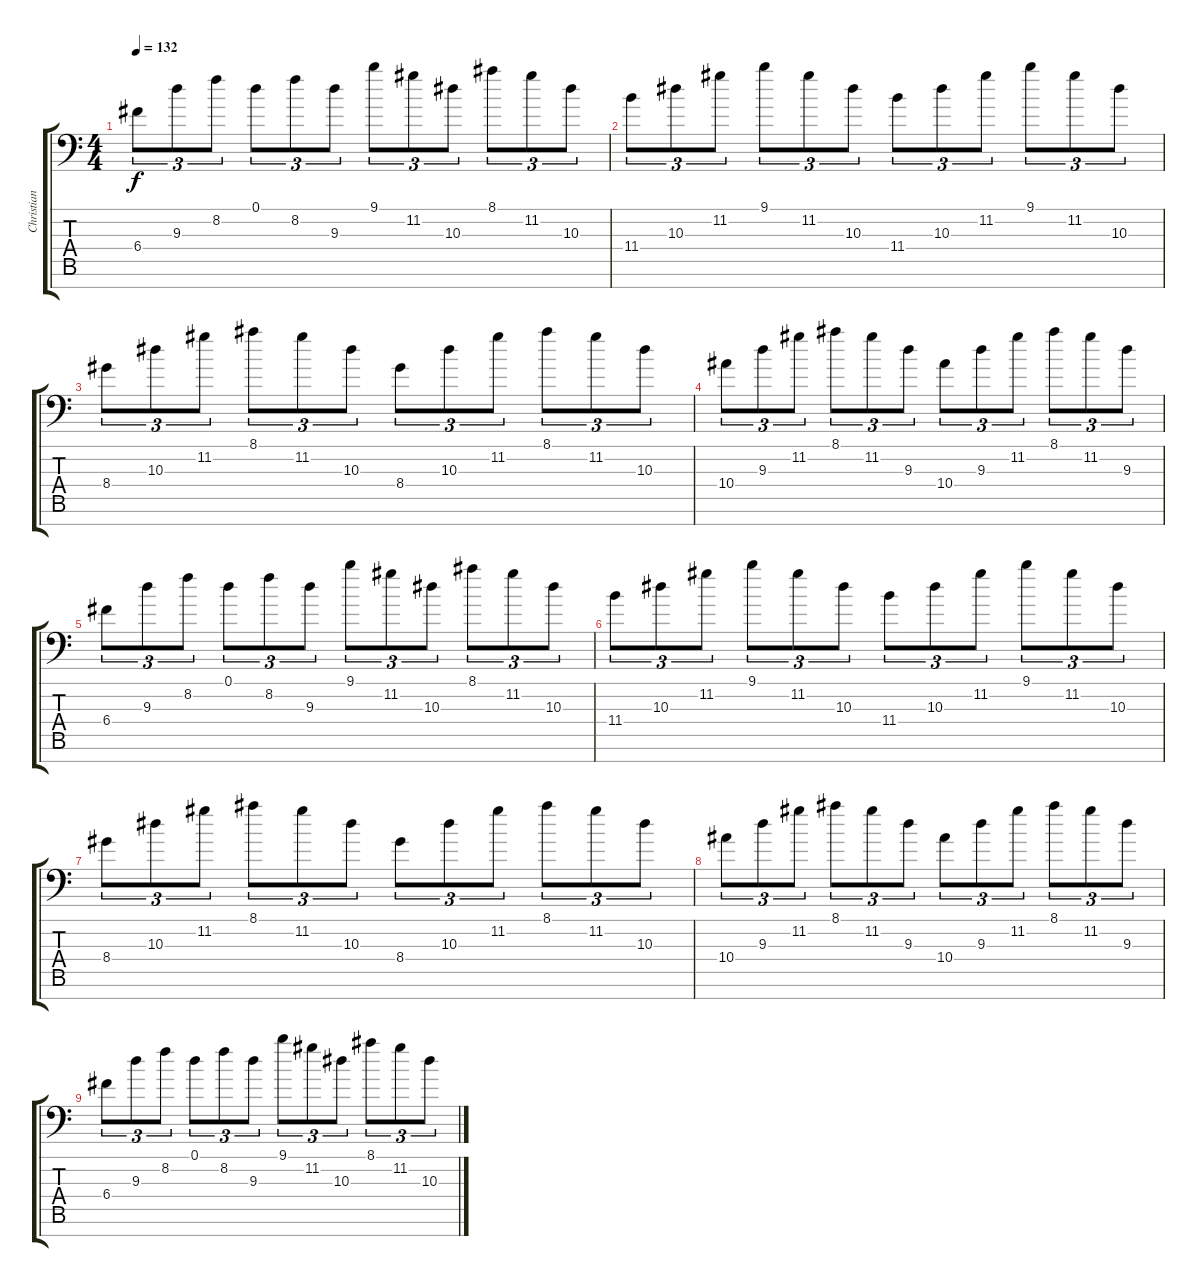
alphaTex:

\track ("Christian Muenzner Clean" "Christian ") {instrument acousticguitarnylon}
\staff {score tabs}
\tuning (D4 A3 F3 C3 G2 D2 C-1) {hide}
\ts (4 4)
\tempo 132
\clef f4
\ks c
6.4.8{tu (3 2) dy f} 9.3.8{tu (3 2)} 8.2.8{tu (3 2)} 0.1.8{tu (3 2)} 8.2.8{tu (3 2)} 9.3.8{tu (3 2)} 9.1.8{tu (3 2)} 11.2.8{tu (3 2)} 10.3.8{tu (3 2)} 8.1.8{tu (3 2)} 11.2.8{tu (3 2)} 10.3.8{tu (3 2)} |
11.4.8{tu (3 2)} 10.3.8{tu (3 2)} 11.2.8{tu (3 2)} 9.1.8{tu (3 2)} 11.2.8{tu (3 2)} 10.3.8{tu (3 2)} 11.4.8{tu (3 2)} 10.3.8{tu (3 2)} 11.2.8{tu (3 2)} 9.1.8{tu (3 2)} 11.2.8{tu (3 2)} 10.3.8{tu (3 2)} |
8.4.8{tu (3 2)} 10.3.8{tu (3 2)} 11.2.8{tu (3 2)} 8.1.8{tu (3 2)} 11.2.8{tu (3 2)} 10.3.8{tu (3 2)} 8.4.8{tu (3 2)} 10.3.8{tu (3 2)} 11.2.8{tu (3 2)} 8.1.8{tu (3 2)} 11.2.8{tu (3 2)} 10.3.8{tu (3 2)} |
10.4.8{tu (3 2)} 9.3.8{tu (3 2)} 11.2.8{tu (3 2)} 8.1.8{tu (3 2)} 11.2.8{tu (3 2)} 9.3.8{tu (3 2)} 10.4.8{tu (3 2)} 9.3.8{tu (3 2)} 11.2.8{tu (3 2)} 8.1.8{tu (3 2)} 11.2.8{tu (3 2)} 9.3.8{tu (3 2)} |
6.4.8{tu (3 2)} 9.3.8{tu (3 2)} 8.2.8{tu (3 2)} 0.1.8{tu (3 2)} 8.2.8{tu (3 2)} 9.3.8{tu (3 2)} 9.1.8{tu (3 2)} 11.2.8{tu (3 2)} 10.3.8{tu (3 2)} 8.1.8{tu (3 2)} 11.2.8{tu (3 2)} 10.3.8{tu (3 2)} |
11.4.8{tu (3 2)} 10.3.8{tu (3 2)} 11.2.8{tu (3 2)} 9.1.8{tu (3 2)} 11.2.8{tu (3 2)} 10.3.8{tu (3 2)} 11.4.8{tu (3 2)} 10.3.8{tu (3 2)} 11.2.8{tu (3 2)} 9.1.8{tu (3 2)} 11.2.8{tu (3 2)} 10.3.8{tu (3 2)} |
8.4.8{tu (3 2)} 10.3.8{tu (3 2)} 11.2.8{tu (3 2)} 8.1.8{tu (3 2)} 11.2.8{tu (3 2)} 10.3.8{tu (3 2)} 8.4.8{tu (3 2)} 10.3.8{tu (3 2)} 11.2.8{tu (3 2)} 8.1.8{tu (3 2)} 11.2.8{tu (3 2)} 10.3.8{tu (3 2)} |
10.4.8{tu (3 2)} 9.3.8{tu (3 2)} 11.2.8{tu (3 2)} 8.1.8{tu (3 2)} 11.2.8{tu (3 2)} 9.3.8{tu (3 2)} 10.4.8{tu (3 2)} 9.3.8{tu (3 2)} 11.2.8{tu (3 2)} 8.1.8{tu (3 2)} 11.2.8{tu (3 2)} 9.3.8{tu (3 2)} |
6.4.8{tu (3 2)} 9.3.8{tu (3 2)} 8.2.8{tu (3 2)} 0.1.8{tu (3 2)} 8.2.8{tu (3 2)} 9.3.8{tu (3 2)} 9.1.8{tu (3 2)} 11.2.8{tu (3 2)} 10.3.8{tu (3 2)} 8.1.8{tu (3 2)} 11.2.8{tu (3 2)} 10.3.8{tu (3 2)}
